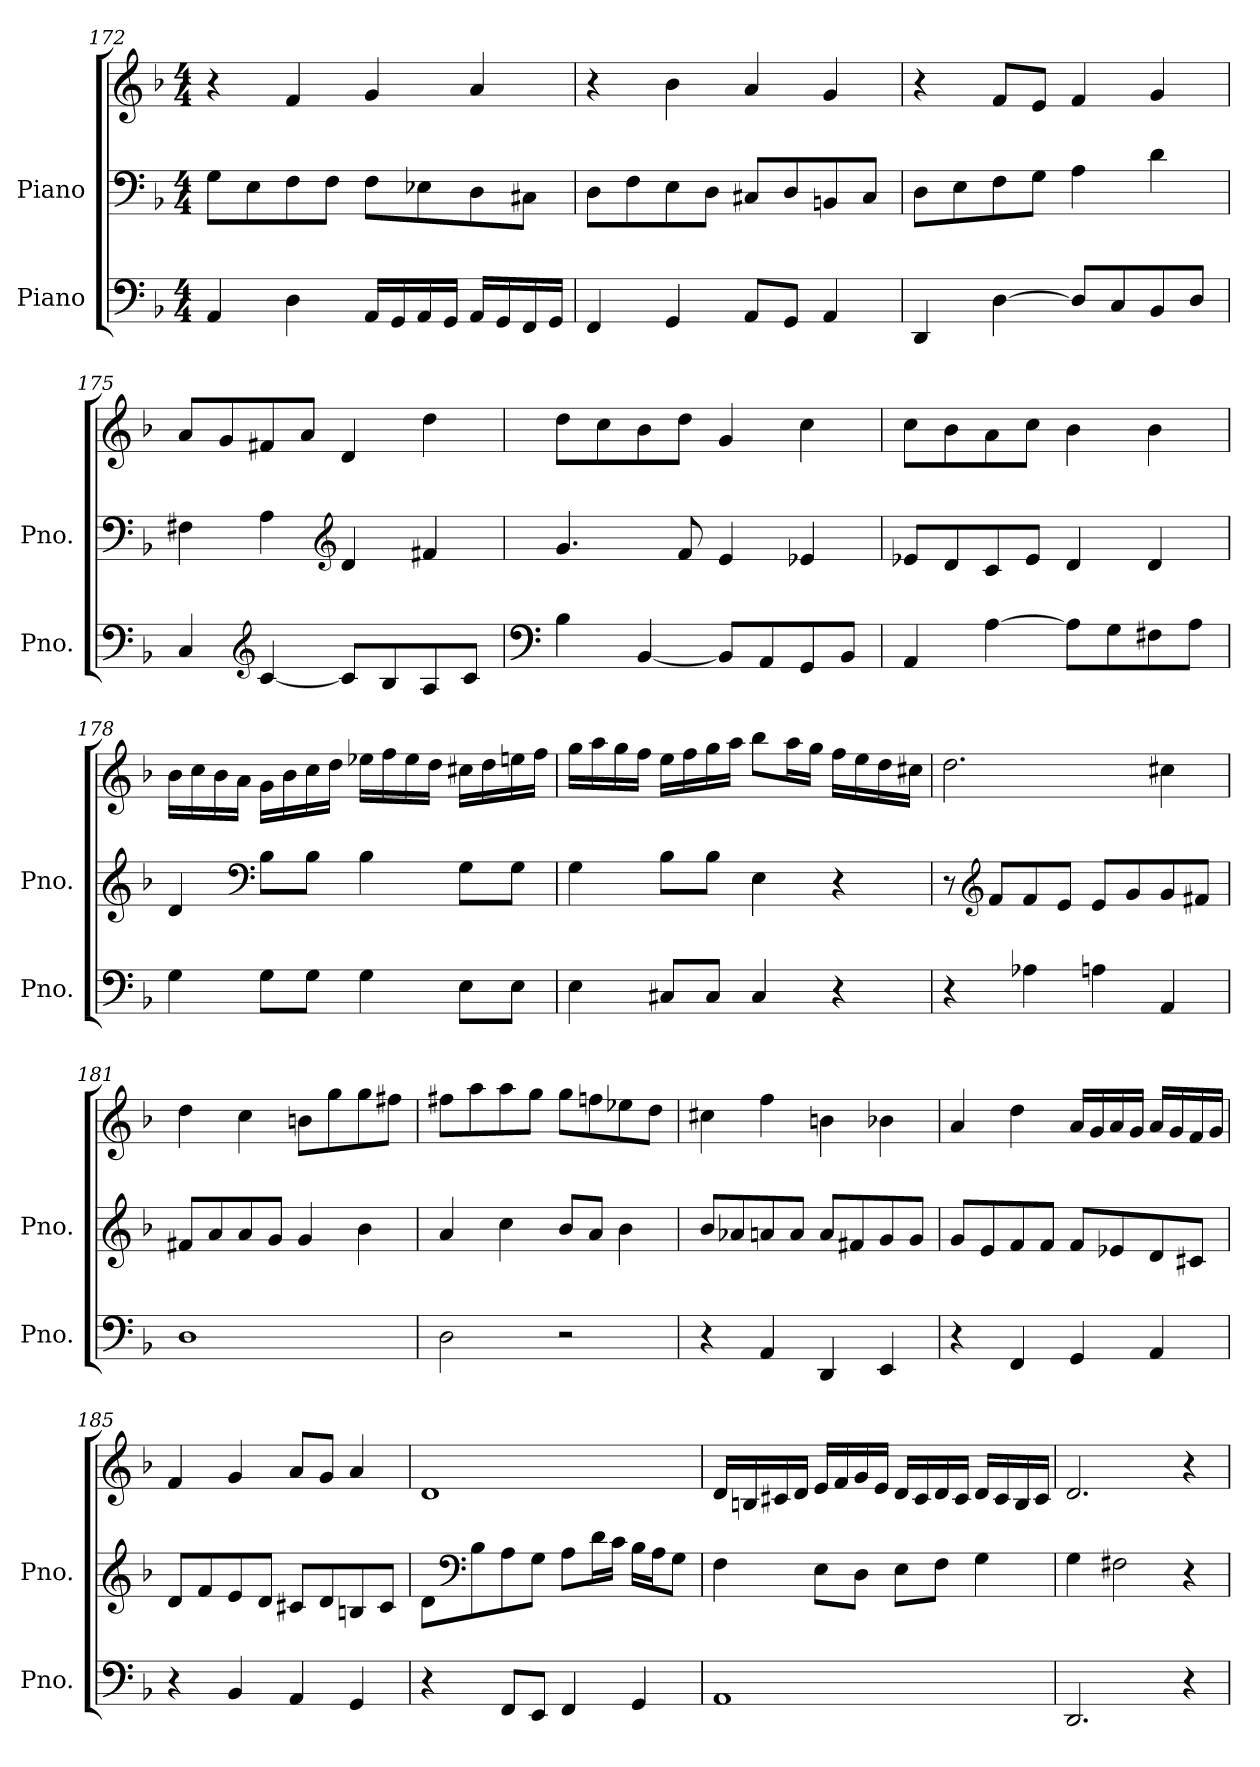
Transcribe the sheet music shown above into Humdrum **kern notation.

**kern	**kern	**kern
*part2	*part1	*part1
*staff3	*staff2	*staff1
*I"Piano	*I"Piano	*
*I'Pno.	*I'Pno.	*
*clefF4	*clefF4	*clefG2
*k[b-]	*k[b-]	*k[b-]
*M4/4	*M4/4	*M4/4
=172	=172	=172
4AA/	8G\L	4r
.	8E\	.
4D\	8F\	4f/
.	8F\J	.
16AA/LL	8F\L	4g/
16GG/	.	.
16AA/	8E-X\	.
16GG/JJ	.	.
16AA/LL	8D\	4a/
16GG/	.	.
16FF/	8C#X\J	.
16GG/JJ	.	.
!!LO:LB:g=z
=173	=173	=173
4FF/	8D\L	4r
.	8F\	.
4GG/	8E\	4b-\
.	8D\J	.
8AA/L	8C#X/L	4a/
8GG/J	8D/	.
4AA/	8BBn/	4g/
.	8C#/J	.
=174	=174	=174
4DD/	8D\L	4r
.	8E\	.
[4D\	8F\	8f/L
.	8G\J	8e/J
8D/L]	4A\	4f/
8C/	.	.
8BB-/	4d\	4g/
8D/J	.	.
=175	=175	=175
4C/	4F#X\	8a/L
.	.	8g/
*clefG2	*	*
[4c/	4A\	8f#X/
.	.	8a/J
*	*clefG2	*
8c/L]	4d/	4d/
8B-/	.	.
8A/	4f#X/	4dd\
8c/J	.	.
=176	=176	=176
*clefF4	*	*
4B-\	4.g/	8dd\L
.	.	8cc\
[4BB-/	.	8b-\
.	8f/	8dd\J
8BB-/L]	4e/	4g/
8AA/	.	.
8GG/	4e-X/	4cc\
8BB-/J	.	.
!!LO:PB:g=z
=177	=177	=177
4AA/	8e-X/L	8cc\L
.	8d/	8b-\
[4A\	8c/	8a\
.	8e-/J	8cc\J
8A\L]	4d/	4b-\
8G\	.	.
8F#X\	4d/	4b-\
8A\J	.	.
=178	=178	=178
4G\	4d/	16b-\LL
.	.	16cc\
.	.	16b-\
.	.	16a\JJ
*	*clefF4	*
8G\L	8B-\L	16g\LL
.	.	16b-\
8G\J	8B-\J	16cc\
.	.	16dd\JJ
*	*	*MM112
4G\	4B-\	16ee-X\LL
.	.	16ff\
.	.	16ee-\
.	.	16dd\JJ
8E\L	8G\L	16cc#X\LL
.	.	16dd\
*	*	*MM100
8E\J	8G\J	16een\
.	.	16ff\JJ
!!LO:LB:g=z
=179	=179	=179
4E\	4G\	16gg\LL
.	.	16aa\
.	.	16gg\
.	.	16ff\JJ
*	*	*MM90
8C#X/L	8B-\L	16ee\LL
.	.	16ff\
8C#/J	8B-\J	16gg\
.	.	16aa\JJ
*	*	*MM75
4C#/	4E\	8bb-\L
.	.	16aa\L
.	.	16gg\JJ
4r	4r	16ff\LL
.	.	16ee\
.	.	16dd\
.	.	16cc#X\JJ
=180	=180	=180
*	*	*MM100
4r	8r	2.dd\
*	*clefG2	*
.	8f/L	.
4A-X\	8f/	.
.	8e/J	.
4An\	8e/L	.
.	8g/	.
*	*	*MM90
4AA/	8g/	4cc#X\
.	8f#X/J	.
=181	=181	=181
*	*	*MM100
1D	8f#X/L	4dd\
.	8a/	.
.	8a/	4cc\
.	8g/J	.
*	*	*MM112
.	4g/	8bn\L
.	.	8gg\
.	4b-\	8gg\
.	.	8ff#X\J
!!LO:LB:g=z
=182	=182	=182
2D\	4a/	8ff#X\L
.	.	8aa\
.	4cc\	8aa\
.	.	8gg\J
2r	8b-/L	8gg\L
.	8a/J	8ffn\
.	4b-\	8ee-X\
.	.	8dd\J
=183	=183	=183
4r	8b-/L	4cc#X\
.	8a-X/	.
4AA/	8an/	4ff\
.	8a/J	.
4DD/	8a/L	4bn\
.	8f#X/	.
4EE/	8g/	4b-X\
.	8g/J	.
=184	=184	=184
4r	8g/L	4a/
.	8e/	.
4FF/	8f/	4dd\
.	8f/J	.
4GG/	8f/L	16a/LL
.	.	16g/
.	8e-X/	16a/
.	.	16g/JJ
4AA/	8d/	16a/LL
.	.	16g/
.	8c#X/J	16f/
.	.	16g/JJ
!!LO:LB:g=z
=185	=185	=185
4r	8d/L	4f/
.	8f/	.
4BB-/	8e/	4g/
.	8d/J	.
4AA/	8c#X/L	8a/L
*	*	*MM100
.	8d/	8g/J
4GG/	8Bn/	4a/
.	8c#/J	.
=186	=186	=186
4r	8d\L	1d
*	*clefF4	*
.	8B-\	.
8FF/L	8A\	.
8EE/J	8G\J	.
4FF/	8A\L	.
.	16d\L	.
.	16c\JJ	.
4GG/	16B-\LL	.
.	16A\J	.
.	8G\J	.
=187	=187	=187
1AA	4F\	16d/LL
*	*	*MM90
.	.	16Bn/
.	.	16c#X/
.	.	16d/JJ
.	8E\L	16e/LL
.	.	16f/
*	*	*MM75
.	8D\J	16g/
.	.	16e/JJ
.	8E\L	16d/LL
.	.	16c#/
*	*	*MM60
.	8F\J	16d/
.	.	16c#/JJ
.	4G\	16d/LL
.	.	16c#/
*	*	*MM50
.	.	16B/
.	.	16c#/JJ
!!LO:PB:g=z
=188	=188	=188
*	*	*MM30
2.DD/	4G\	2.d/
.	2F#X\	.
4r	4r	4r
=	=	=
*-	*-	*-
